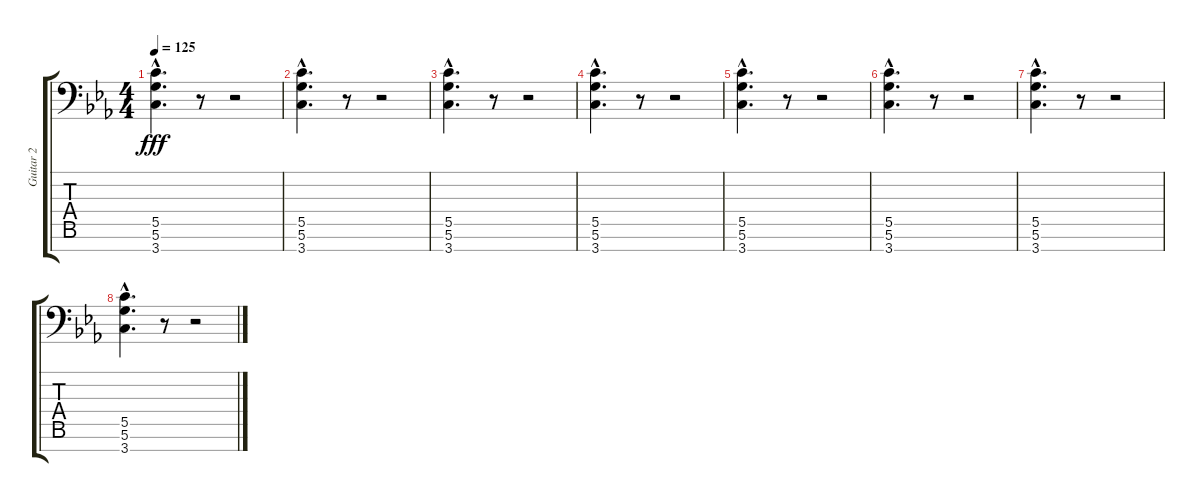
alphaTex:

\track ("Guitar 2" "Guitar 2") {instrument overdrivenguitar}
\staff {score tabs}
\tuning (D4 A3 F3 C3 G2 D2 A1) {hide}
\ts (4 4)
\tempo 125
\clef f4
\ks cminor
(5.5{hac} 5.6{hac} 3.7{hac}).4{d dy fff} r.8 r.2 |
(5.5{hac} 5.6{hac} 3.7{hac}).4{d} r.8 r.2 |
(5.5{hac} 5.6{hac} 3.7{hac}).4{d} r.8 r.2 |
(5.5{hac} 5.6{hac} 3.7{hac}).4{d} r.8 r.2 |
(5.5{hac} 5.6{hac} 3.7{hac}).4{d} r.8 r.2 |
(5.5{hac} 5.6{hac} 3.7{hac}).4{d} r.8 r.2 |
(5.5{hac} 5.6{hac} 3.7{hac}).4{d} r.8 r.2 |
(5.5{hac} 5.6{hac} 3.7{hac}).4{d} r.8 r.2
